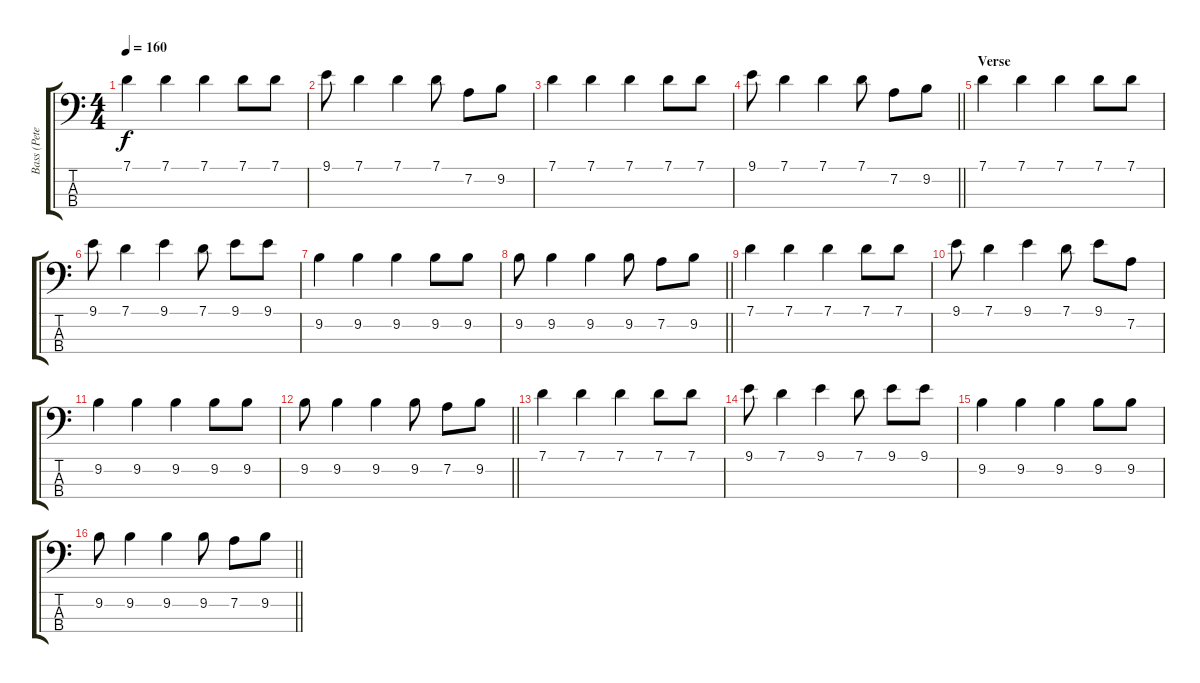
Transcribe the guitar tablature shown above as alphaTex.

\track ("Bass (Peter Hook)" "Bass (Pete") {instrument electricbasspick}
\staff {score tabs}
\tuning (G2 D2 A1 E1) {hide}
\ts (4 4)
\tempo 160
\clef f4
\ks c
7.1.4{dy f} 7.1.4 7.1.4 7.1.8 7.1.8 |
9.1.8 7.1.4 7.1.4 7.1.8 7.2.8 9.2.8 |
7.1.4 7.1.4 7.1.4 7.1.8 7.1.8 |
\barLineRight lightlight
9.1.8 7.1.4 7.1.4 7.1.8 7.2.8 9.2.8 |
\section ("" "Verse")
7.1.4 7.1.4 7.1.4 7.1.8 7.1.8 |
9.1.8 7.1.4 9.1.4 7.1.8 9.1.8 9.1.8 |
9.2.4 9.2.4 9.2.4 9.2.8 9.2.8 |
\barLineRight lightlight
9.2.8 9.2.4 9.2.4 9.2.8 7.2.8 9.2.8 |
7.1.4 7.1.4 7.1.4 7.1.8 7.1.8 |
9.1.8 7.1.4 9.1.4 7.1.8 9.1.8 7.2.8 |
9.2.4 9.2.4 9.2.4 9.2.8 9.2.8 |
\barLineRight lightlight
9.2.8 9.2.4 9.2.4 9.2.8 7.2.8 9.2.8 |
7.1.4 7.1.4 7.1.4 7.1.8 7.1.8 |
9.1.8 7.1.4 9.1.4 7.1.8 9.1.8 9.1.8 |
9.2.4 9.2.4 9.2.4 9.2.8 9.2.8 |
\barLineRight lightlight
9.2.8 9.2.4 9.2.4 9.2.8 7.2.8 9.2.8
